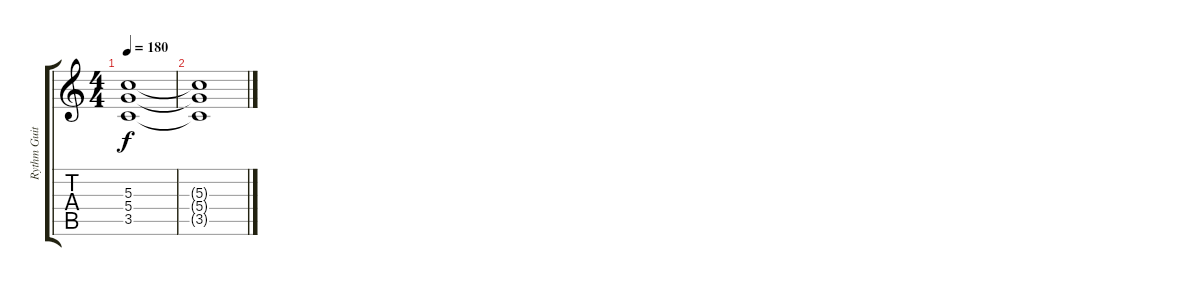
\track ("Rythm Guitar" "Rythm Guit") {instrument overdrivenguitar}
\staff {score tabs}
\tuning (E4 B3 G3 D3 A2 E2) {hide}
\ts (4 4)
\tempo 180
\clef g2
\ks c
(5.3{t} 5.4{t} 3.5{t}).1{dy f} |
(5.3{t} 5.4{t} 3.5{t}).1
